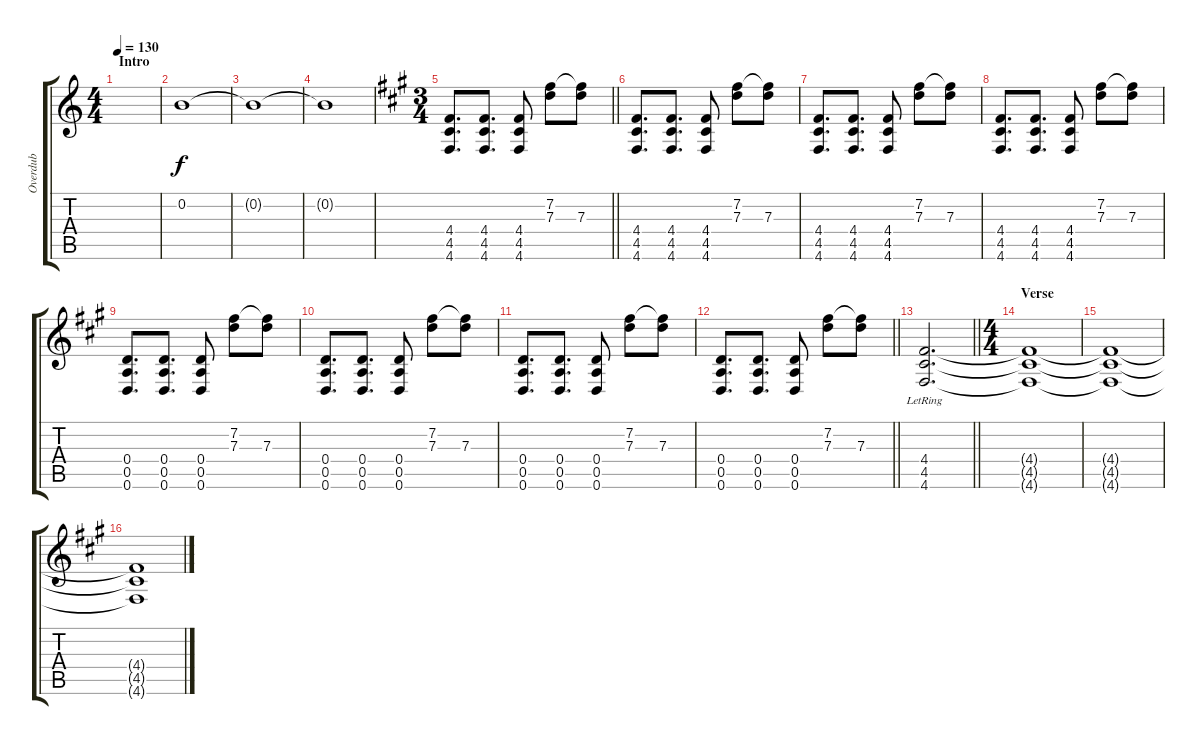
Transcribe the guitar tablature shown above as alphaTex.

\track ("Overdub" "Overdub") {instrument overdrivenguitar}
\staff {score tabs}
\tuning (E4 B3 G3 D3 A2 D2) {hide}
\ts (4 4)
\section ("" "Intro")
\tempo 130
\clef g2
\ks c
|
0.2.1 |
0.2{t}.1 |
0.2{t}.1 |
\ts (3 4)
\barLineRight lightlight
\ks f#minor
(4.4 4.5 4.6).8{d} (4.4 4.5 4.6).8{d} (4.4 4.5 4.6).8 (7.2 7.3).8 (7.2{t} 7.3).8 |
\section ("" "")
(4.4 4.5 4.6).8{d} (4.4 4.5 4.6).8{d} (4.4 4.5 4.6).8 (7.2 7.3).8 (7.2{t} 7.3).8 |
(4.4 4.5 4.6).8{d} (4.4 4.5 4.6).8{d} (4.4 4.5 4.6).8 (7.2 7.3).8 (7.2{t} 7.3).8 |
(4.4 4.5 4.6).8{d} (4.4 4.5 4.6).8{d} (4.4 4.5 4.6).8 (7.2 7.3).8 (7.2{t} 7.3).8 |
(0.4 0.5 0.6).8{d} (0.4 0.5 0.6).8{d} (0.4 0.5 0.6).8 (7.2 7.3).8 (7.2{t} 7.3).8 |
(0.4 0.5 0.6).8{d} (0.4 0.5 0.6).8{d} (0.4 0.5 0.6).8 (7.2 7.3).8 (7.2{t} 7.3).8 |
(0.4 0.5 0.6).8{d} (0.4 0.5 0.6).8{d} (0.4 0.5 0.6).8 (7.2 7.3).8 (7.2{t} 7.3).8 |
\barLineRight lightlight
(0.4 0.5 0.6).8{d} (0.4 0.5 0.6).8{d} (0.4 0.5 0.6).8 (7.2 7.3).8 (7.2{t} 7.3).8 |
\barLineRight lightlight
(4.4{lr} 4.5{lr} 4.6{lr}).2{d} |
\ts (4 4)
\section ("" "Verse")
(4.4{t} 4.5{t} 4.6{t}).1 |
(4.4{t} 4.5{t} 4.6{t}).1 |
(4.4{t} 4.5{t} 4.6{t}).1
